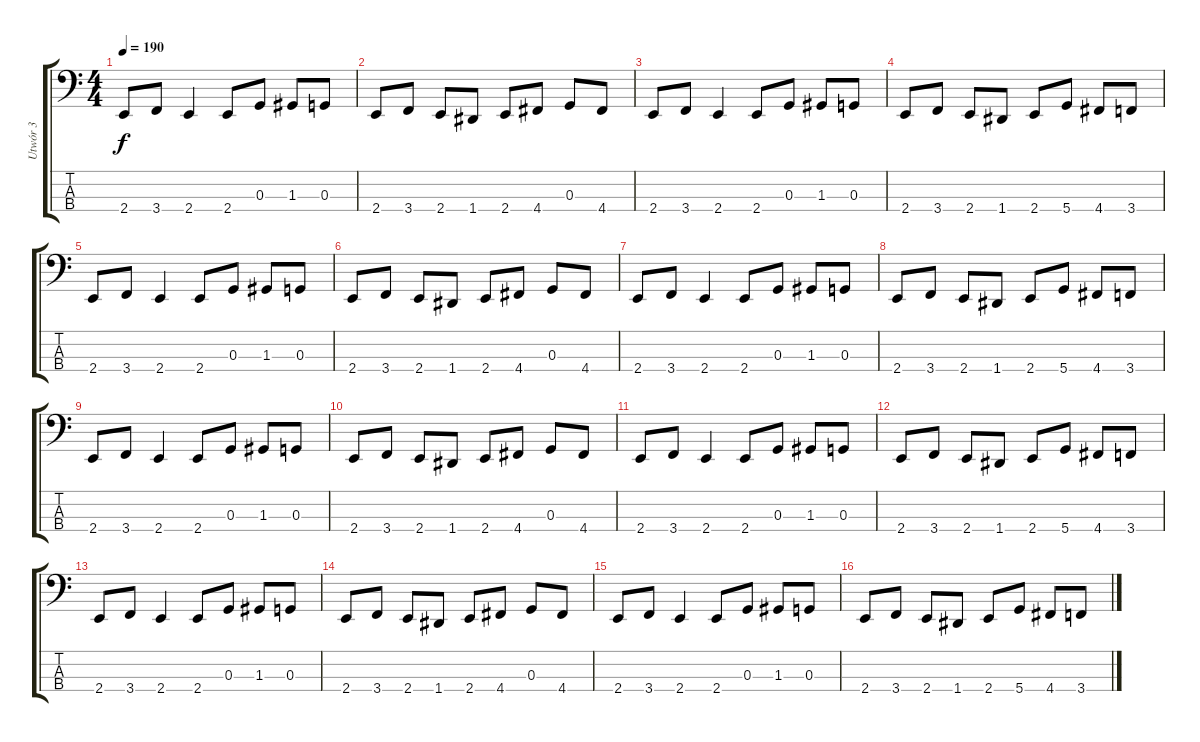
\track ("Utwór 3" "Utwór 3") {instrument electricbassfinger}
\staff {score tabs}
\tuning (F2 C2 G1 D1) {hide}
\ts (4 4)
\tempo 190
\clef f4
\ks c
2.4.8{dy f} 3.4.8 2.4.4 2.4.8 0.3.8 1.3.8 0.3.8 |
2.4.8 3.4.8 2.4.8 1.4.8 2.4.8 4.4.8 0.3.8 4.4.8 |
2.4.8 3.4.8 2.4.4 2.4.8 0.3.8 1.3.8 0.3.8 |
2.4.8 3.4.8 2.4.8 1.4.8 2.4.8 5.4.8 4.4.8 3.4.8 |
2.4.8 3.4.8 2.4.4 2.4.8 0.3.8 1.3.8 0.3.8 |
2.4.8 3.4.8 2.4.8 1.4.8 2.4.8 4.4.8 0.3.8 4.4.8 |
2.4.8 3.4.8 2.4.4 2.4.8 0.3.8 1.3.8 0.3.8 |
2.4.8 3.4.8 2.4.8 1.4.8 2.4.8 5.4.8 4.4.8 3.4.8 |
2.4.8 3.4.8 2.4.4 2.4.8 0.3.8 1.3.8 0.3.8 |
2.4.8 3.4.8 2.4.8 1.4.8 2.4.8 4.4.8 0.3.8 4.4.8 |
2.4.8 3.4.8 2.4.4 2.4.8 0.3.8 1.3.8 0.3.8 |
2.4.8 3.4.8 2.4.8 1.4.8 2.4.8 5.4.8 4.4.8 3.4.8 |
2.4.8 3.4.8 2.4.4 2.4.8 0.3.8 1.3.8 0.3.8 |
2.4.8 3.4.8 2.4.8 1.4.8 2.4.8 4.4.8 0.3.8 4.4.8 |
2.4.8 3.4.8 2.4.4 2.4.8 0.3.8 1.3.8 0.3.8 |
2.4.8 3.4.8 2.4.8 1.4.8 2.4.8 5.4.8 4.4.8 3.4.8
